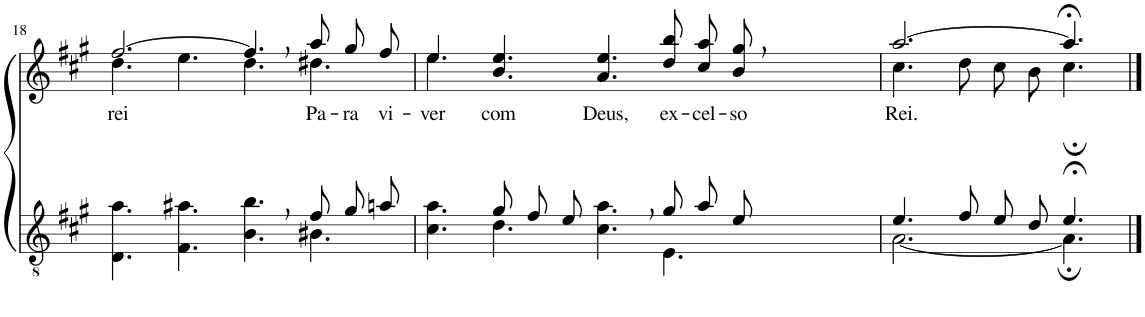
**kern	**kern	**text
*part2	*part1	*part1
*staff2	*staff1	*staff1
*I"Parte III e IV	*I"Parte I e II	*
!!LO:PB:g=z
*clefGv2	*clefG2	*
*Trd5c9	*Trd5c9	*
*k[f#c#g#]	*k[f#c#g#]	*
*M12/8	*M12/8	*
=18	=18	=18
*^	*^	*
!	!	!	!	!LO:LY:b
2.ryy	4.D\ 4.a\	[2.ff#/	4.dd\	rei
.	4.F#\ 4.a#X\	.	4.ee\	.
4.ryy	4.B\ 4.b\	4.ff#,/]	4.dd\	.
!	!	!	!	!LO:LY:b
8f#/L	4.B#X\	8aa/L	4.dd#X\	Pa-
!	!	!	!	!LO:LY:b
8g#/	.	8gg#/	.	-ra
!	!	!	!	!LO:LY:b
8an/J	.	8ff#/J	.	vi-
=19	=19	=19	=19	=19
!	!	!	!	!LO:LY:b
4.ryy	4.c#\ 4.a\	4.ee\	4.ee/	-ver
!	!	!	!	!LO:LY:b
8g#/L	4.d\	1ryy	4.b/ 4.ee/	com
8f#/	.	.	.	.
8e/J	.	.	.	.
!	!	!	!	!LO:LY:b
4.ryy	4.c#\ 4.a\	.	4.a/ 4.ee/	Deus,
!	!	!	!	!LO:LY:b
8g#/L	4.E\	.	8dd\ 8bb\L	ex-
!	!	!	!	!LO:LY:b
8a/	.	.	8cc#\ 8aa\	-cel-
!	!	!	!	!LO:LY:b
8e/J	.	8ryy	8b\ 8gg#\J	-so
=20	=20	=20	=20	=20
!	!	!	!	!LO:LY:b
4.e/	[2.A\	[2.aa/	4.cc#\	Rei.
8f#/L	.	.	8dd\L	.
8e/	.	.	8cc#\	.
8d/J	.	.	8b\J	.
4.e;</	4.A;\]	4.aa;</]	4.cc#;\	.
*v	*v	*	*	*
*	*v	*v	*
==	==	==
*-	*-	*-
